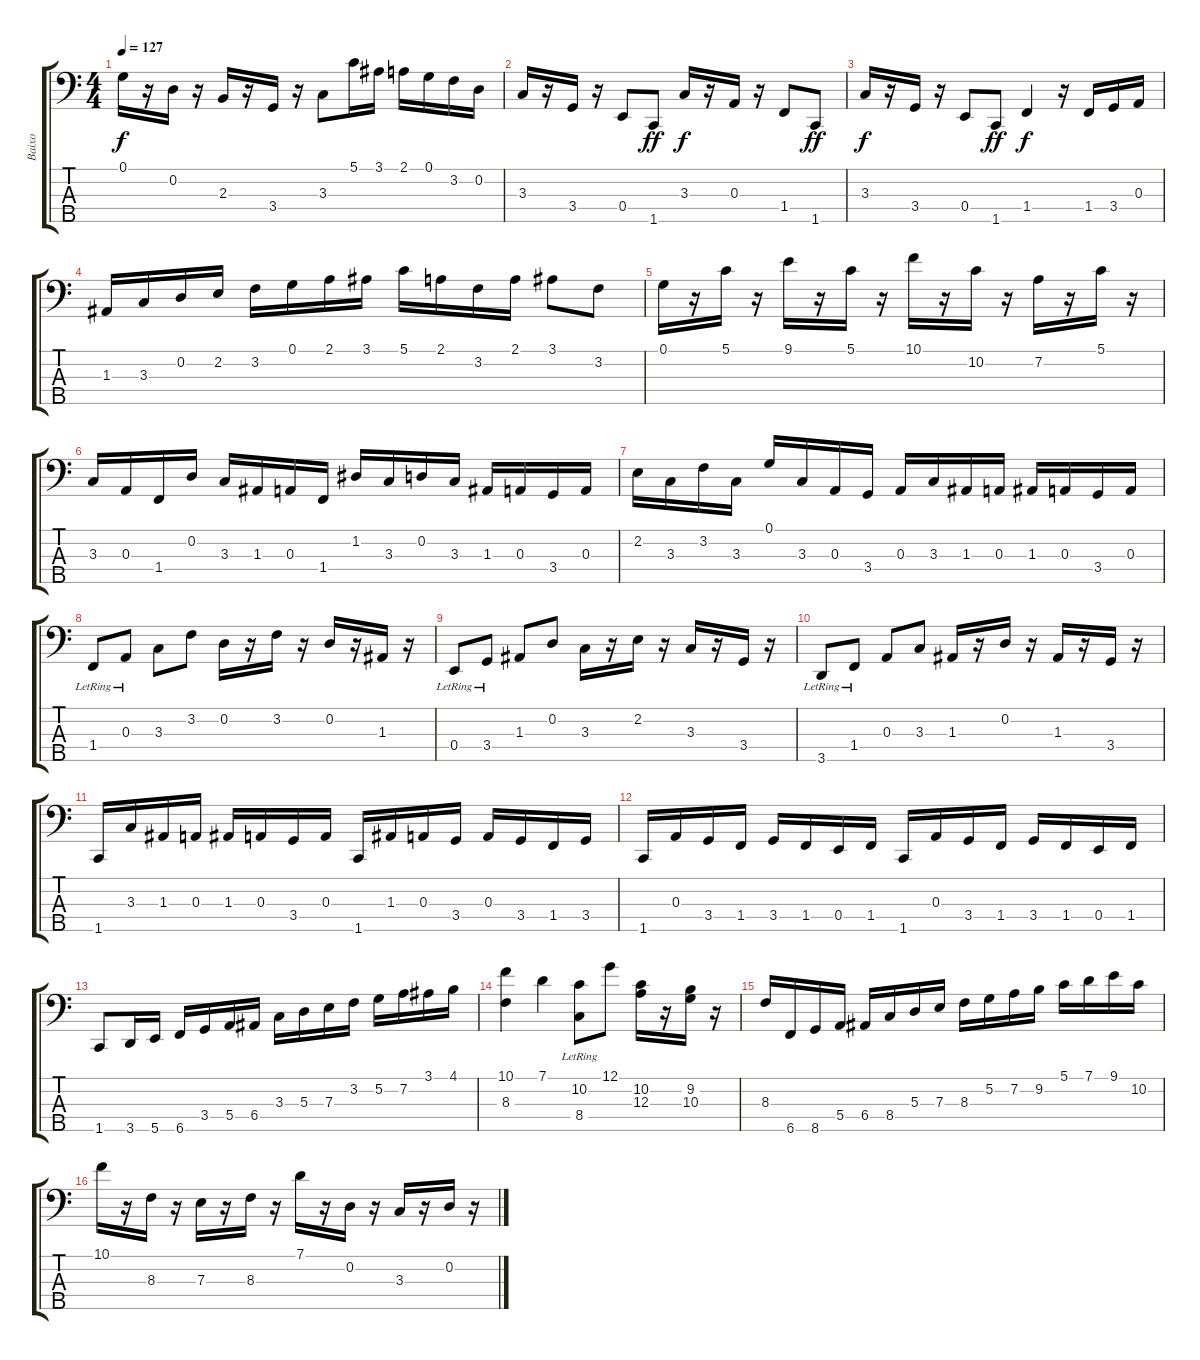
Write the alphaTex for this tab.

\track ("Baixo" "Baixo") {instrument acousticguitarsteel}
\staff {score tabs}
\tuning (G2 D2 A1 E1 B0) {hide}
\ts (4 4)
\tempo 127
\clef f4
\ks c
0.1.16{dy f} r.16 0.2.16 r.16 2.3.16 r.16 3.4.16 r.16 3.3.8 5.1.16 3.1.16 2.1.16 0.1.16 3.2.16 0.2.16 |
3.3.16 r.16 3.4.16 r.16 0.4.8 1.5.8{dy ff} 3.3.16{dy f} r.16 0.3.16 r.16 1.4.8 1.5.8{dy ff} |
3.3.16{dy f} r.16 3.4.16 r.16 0.4.8 1.5.8{dy ff} 1.4.4{dy f} r.16 1.4.16 3.4.16 0.3.16 |
1.3.16 3.3.16 0.2.16 2.2.16 3.2.16 0.1.16 2.1.16 3.1.16 5.1.16 2.1.16 3.2.16 2.1.16 3.1.8 3.2.8 |
0.1.16 r.16 5.1.16 r.16 9.1.16 r.16 5.1.16 r.16 10.1.16 r.16 10.2.16 r.16 7.2.16 r.16 5.1.16 r.16 |
3.3.16 0.3.16 1.4.16 0.2.16 3.3.16 1.3.16 0.3.16 1.4.16 1.2.16 3.3.16 0.2.16 3.3.16 1.3.16 0.3.16 3.4.16 0.3.16 |
2.2.16 3.3.16 3.2.16 3.3.16 0.1.16 3.3.16 0.3.16 3.4.16 0.3.16 3.3.16 1.3.16 0.3.16 1.3.16 0.3.16 3.4.16 0.3.16 |
1.4{lr}.8 0.3{lr}.8 3.3.8 3.2.8 0.2.16 r.16 3.2.16 r.16 0.2.16 r.16 1.3.16 r.16 |
0.4{lr}.8 3.4{lr}.8 1.3.8 0.2.8 3.3.16 r.16 2.2.16 r.16 3.3.16 r.16 3.4.16 r.16 |
3.5{lr}.8 1.4{lr}.8 0.3.8 3.3.8 1.3.16 r.16 0.2.16 r.16 1.3.16 r.16 3.4.16 r.16 |
1.5.16 3.3.16 1.3.16 0.3.16 1.3.16 0.3.16 3.4.16 0.3.16 1.5.16 1.3.16 0.3.16 3.4.16 0.3.16 3.4.16 1.4.16 3.4.16 |
1.5.16 0.3.16 3.4.16 1.4.16 3.4.16 1.4.16 0.4.16 1.4.16 1.5.16 0.3.16 3.4.16 1.4.16 3.4.16 1.4.16 0.4.16 1.4.16 |
1.5.8 3.5.16 5.5.16 6.5.16 3.4.16 5.4.16 6.4.16 3.3.16 5.3.16 7.3.16 3.2.16 5.2.16 7.2.16 3.1.16 4.1.16 |
(10.1 8.3).4 7.1.4 (10.2 8.4{lr}).8 12.1.8 (10.2 12.3).16 r.16 (9.2 10.3).16 r.16 |
8.3.16 6.5.16 8.5.16 5.4.16 6.4.16 8.4.16 5.3.16 7.3.16 8.3.16 5.2.16 7.2.16 9.2.16 5.1.16 7.1.16 9.1.16 10.2.16 |
10.1.16 r.16 8.3.16 r.16 7.3.16 r.16 8.3.16 r.16 7.1.16 r.16 0.2.16 r.16 3.3.16 r.16 0.2.16 r.16
